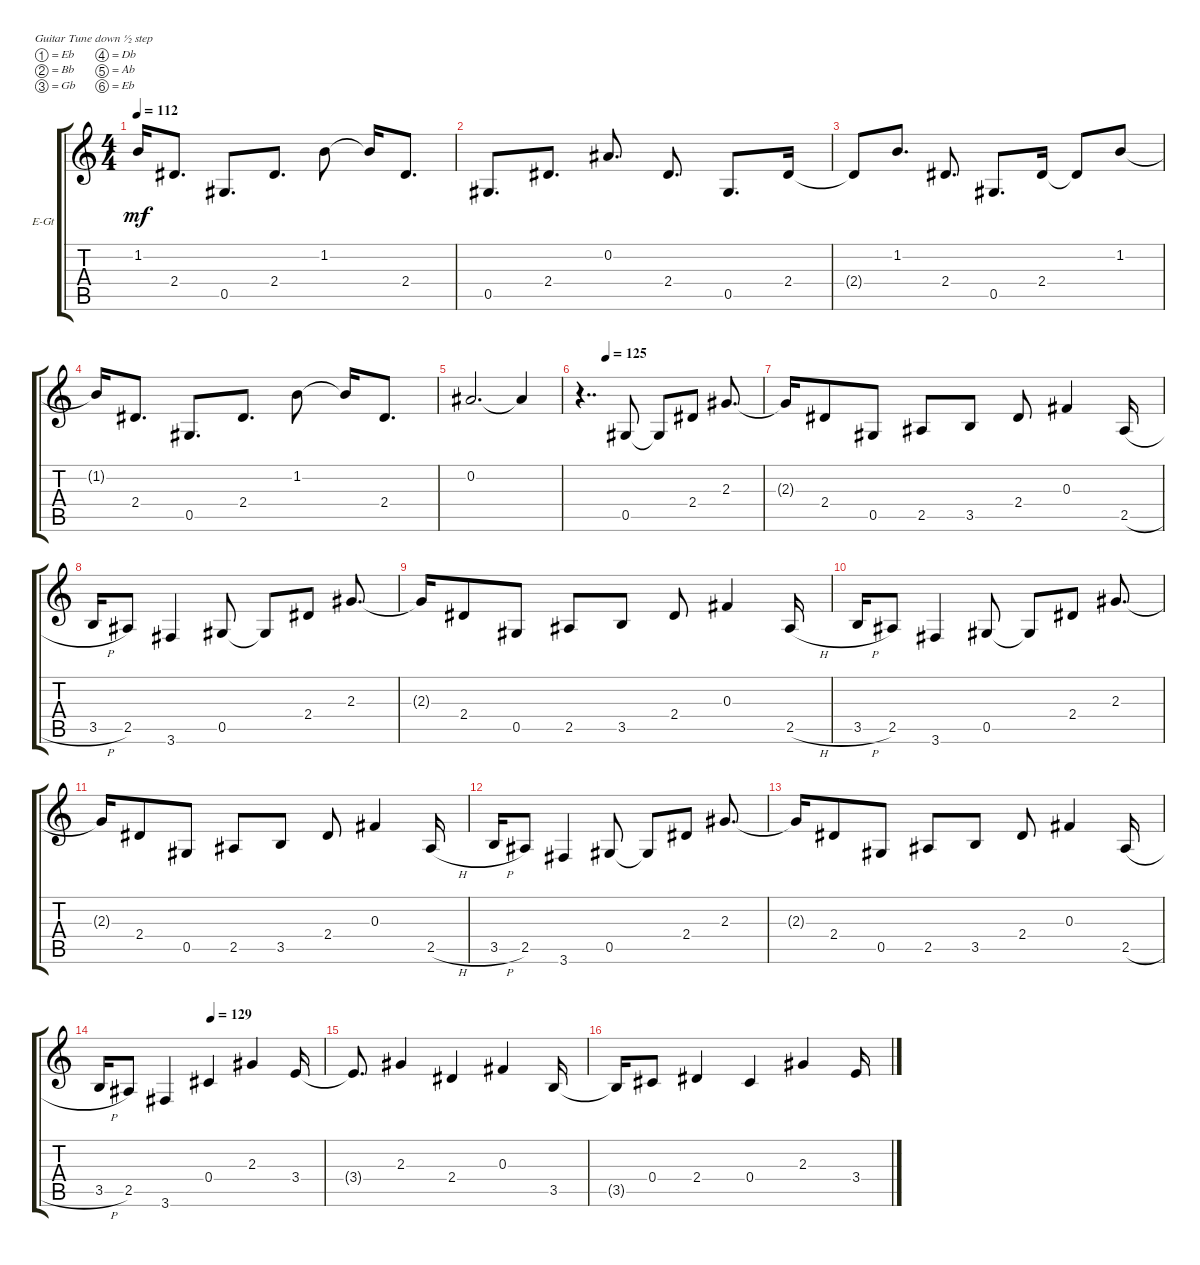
\defaultSystemsLayout 4
\bracketExtendMode groupsimilarinstruments
\firstSystemTrackNameOrientation horizontal
\otherSystemsTrackNameOrientation horizontal
\track ("Electric Guitar" "E-Gt") {instrument electricguitarclean}
\staff {score tabs}
\tuning (Eb4 Bb3 Gb3 Db3 Ab2 Eb2)
\ts (4 4)
\tempo 112
\clef g2
\ks c
1.2{t}.16{dy mf} 2.4.8{d} 0.5.8{d} 2.4.8{d} 1.2.8 1.2{t}.16 2.4.8{d} |
0.5.8{d} 2.4.8{d} 0.2.8{d} 2.4.8{d} 0.5.8{d} 2.4.16 |
2.4{t}.8 1.2.8{d} 2.4.8{d} 0.5.8{d} 2.4.16 2.4{t}.8 1.2.8 |
1.2{t}.16 2.4.8{d} 0.5.8{d} 2.4.8{d} 1.2.8 1.2{t}.16 2.4.8{d} |
0.2.2{d} 0.2{t}.4 |
\tempo (125 0.145161)
r.4{dd} 0.5.8 0.5{t}.8 2.4.8 2.3.8{d} |
2.3{t}.16 2.4.8 0.5.8 2.5.8 3.5.8 2.4.8 0.3.4 2.5{h}.16 |
3.5{h}.16 2.5.8 3.6.4 0.5.8 0.5{t}.8 2.4.8 2.3.8{d} |
2.3{t}.16 2.4.8 0.5.8 2.5.8 3.5.8 2.4.8 0.3.4 2.5{h}.16 |
3.5{h}.16 2.5.8 3.6.4 0.5.8 0.5{t}.8 2.4.8 2.3.8{d} |
2.3{t}.16 2.4.8 0.5.8 2.5.8 3.5.8 2.4.8 0.3.4 2.5{h}.16 |
3.5{h}.16 2.5.8 3.6.4 0.5.8 0.5{t}.8 2.4.8 2.3.8{d} |
2.3{t}.16 2.4.8 0.5.8 2.5.8 3.5.8 2.4.8 0.3.4 2.5{h}.16 |
\tempo (129 0.5)
3.5{h}.16 2.5.8 3.6.4 0.4.4 2.3.4 3.4.16 |
3.4{t}.8{d} 2.3.4 2.4.4 0.3.4 3.5.16 |
3.5{t}.16 0.4.8 2.4.4 0.4.4 2.3.4 3.4.16
